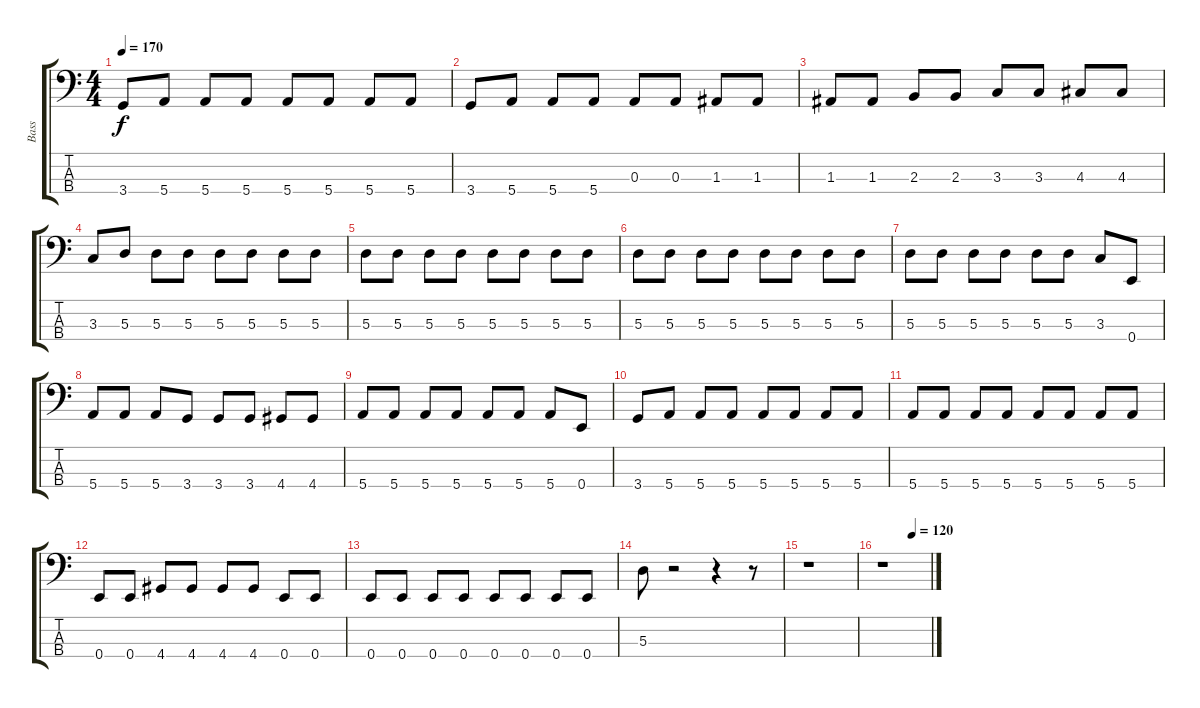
\track ("Bass" "Bass") {instrument electricbassfinger}
\staff {score tabs}
\tuning (G2 D2 A1 E1) {hide}
\ts (4 4)
\tempo 170
\clef f4
\ks c
3.4.8{dy f} 5.4.8 5.4.8 5.4.8 5.4.8 5.4.8 5.4.8 5.4.8 |
3.4.8 5.4.8 5.4.8 5.4.8 0.3.8 0.3.8 1.3.8 1.3.8 |
1.3.8 1.3.8 2.3.8 2.3.8 3.3.8 3.3.8 4.3.8 4.3.8 |
3.3.8 5.3.8 5.3.8 5.3.8 5.3.8 5.3.8 5.3.8 5.3.8 |
5.3.8 5.3.8 5.3.8 5.3.8 5.3.8 5.3.8 5.3.8 5.3.8 |
5.3.8 5.3.8 5.3.8 5.3.8 5.3.8 5.3.8 5.3.8 5.3.8 |
5.3.8 5.3.8 5.3.8 5.3.8 5.3.8 5.3.8 3.3.8 0.4.8 |
5.4.8 5.4.8 5.4.8 3.4.8 3.4.8 3.4.8 4.4.8 4.4.8 |
5.4.8 5.4.8 5.4.8 5.4.8 5.4.8 5.4.8 5.4.8 0.4.8 |
3.4.8 5.4.8 5.4.8 5.4.8 5.4.8 5.4.8 5.4.8 5.4.8 |
5.4.8 5.4.8 5.4.8 5.4.8 5.4.8 5.4.8 5.4.8 5.4.8 |
0.4.8 0.4.8 4.4.8 4.4.8 4.4.8 4.4.8 0.4.8 0.4.8 |
0.4.8 0.4.8 0.4.8 0.4.8 0.4.8 0.4.8 0.4.8 0.4.8 |
5.3.8 r.2 r.4 r.8 |
r.1 |
\tempo (120 0.625)
r.1
